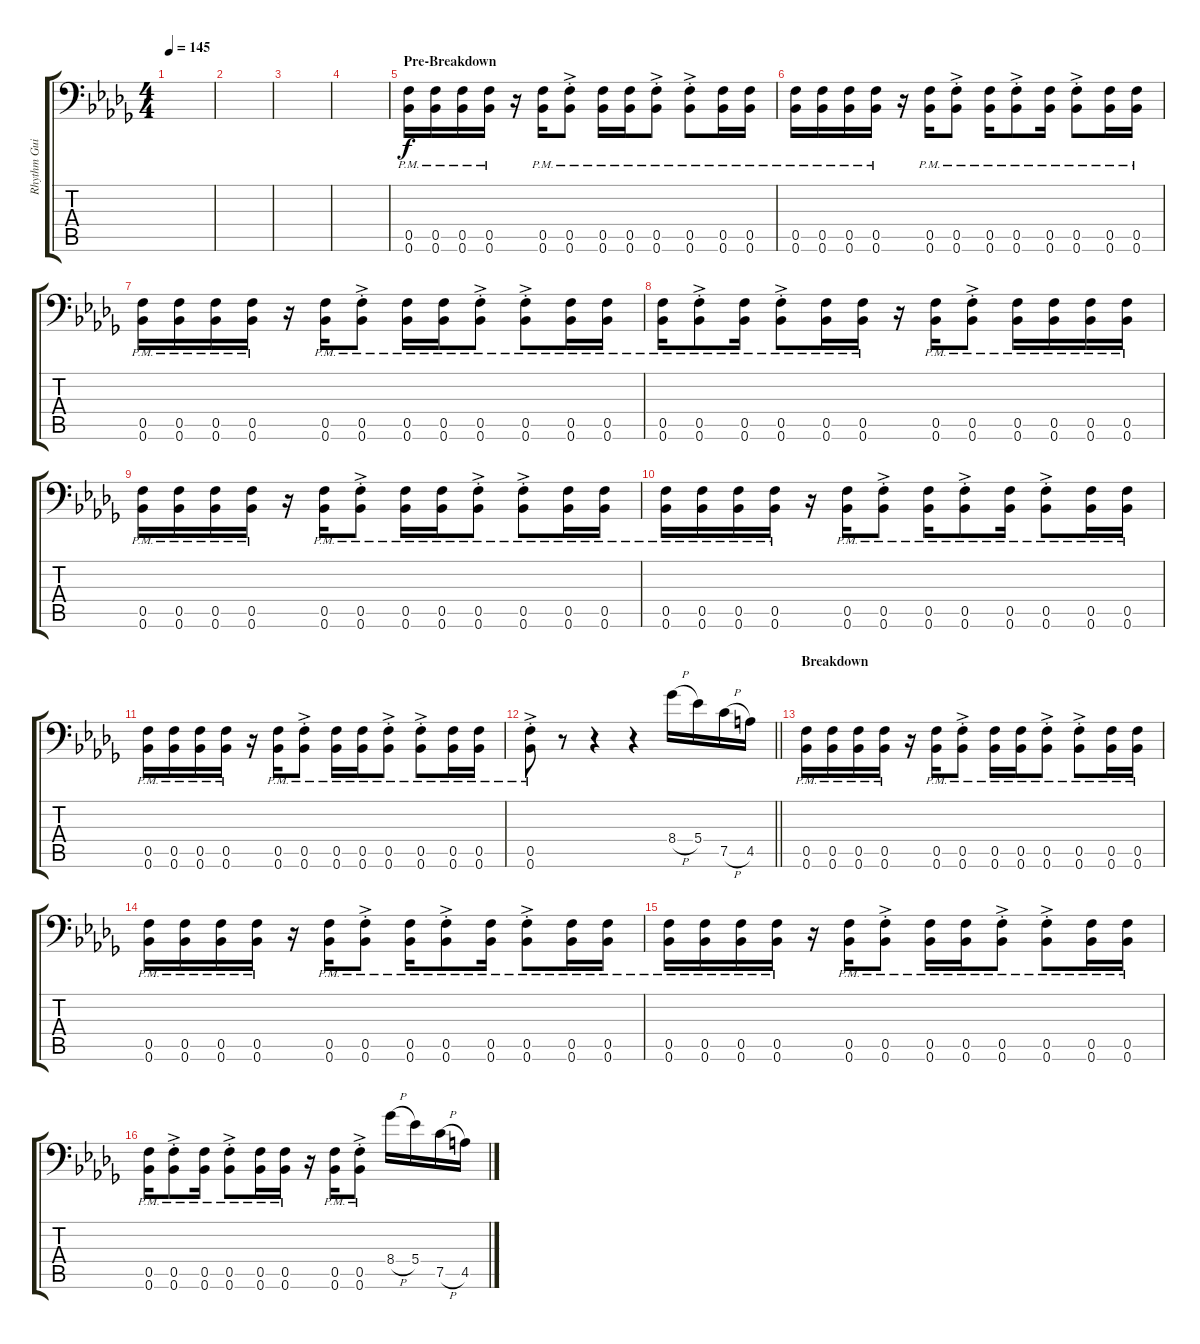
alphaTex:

\track ("Rhythm Guitar Right" "Rhythm Gui") {instrument distortionguitar}
\staff {score tabs}
\tuning (C4 G3 Eb3 Bb2 F2 Bb1) {hide}
\ts (4 4)
\tempo 145
\clef f4
\ks bbminor
|
|
|
|
\section ("" "Pre-Breakdown")
(0.5{pm} 0.6{pm}).16 (0.5{pm} 0.6{pm}).16 (0.5{pm} 0.6{pm}).16 (0.5{pm} 0.6{pm}).16 r.16 (0.5{pm} 0.6{pm}).16 (0.5{ac pm st} 0.6{ac pm st}).8 (0.5{pm} 0.6{pm}).16 (0.5{pm} 0.6{pm}).16 (0.5{ac pm st} 0.6{ac pm st}).8 (0.5{ac pm st} 0.6{ac pm st}).8 (0.5{pm} 0.6{pm}).16 (0.5{pm} 0.6{pm}).16 |
(0.5{pm} 0.6{pm}).16 (0.5{pm} 0.6{pm}).16 (0.5{pm} 0.6{pm}).16 (0.5{pm} 0.6{pm}).16 r.16 (0.5{pm} 0.6{pm}).16 (0.5{ac pm st} 0.6{ac pm st}).8 (0.5{pm} 0.6{pm}).16 (0.5{ac pm st} 0.6{ac pm st}).8 (0.5{pm} 0.6{pm}).16 (0.5{ac pm st} 0.6{ac pm st}).8 (0.5{pm} 0.6{pm}).16 (0.5{pm} 0.6{pm}).16 |
(0.5{pm} 0.6{pm}).16 (0.5{pm} 0.6{pm}).16 (0.5{pm} 0.6{pm}).16 (0.5{pm} 0.6{pm}).16 r.16 (0.5{pm} 0.6{pm}).16 (0.5{ac pm st} 0.6{ac pm st}).8 (0.5{pm} 0.6{pm}).16 (0.5{pm} 0.6{pm}).16 (0.5{ac pm st} 0.6{ac pm st}).8 (0.5{ac pm st} 0.6{ac pm st}).8 (0.5{pm} 0.6{pm}).16 (0.5{pm} 0.6{pm}).16 |
(0.5{pm} 0.6{pm}).16 (0.5{ac pm st} 0.6{ac pm st}).8 (0.5{pm} 0.6{pm}).16 (0.5{ac pm st} 0.6{ac pm st}).8 (0.5{pm} 0.6{pm}).16 (0.5{pm} 0.6{pm}).16 r.16 (0.5{pm} 0.6{pm}).16 (0.5{ac pm st} 0.6{ac pm st}).8 (0.5{pm} 0.6{pm}).16 (0.5{pm} 0.6{pm}).16 (0.5{pm} 0.6{pm}).16 (0.5{pm} 0.6{pm}).16 |
(0.5{pm} 0.6{pm}).16 (0.5{pm} 0.6{pm}).16 (0.5{pm} 0.6{pm}).16 (0.5{pm} 0.6{pm}).16 r.16 (0.5{pm} 0.6{pm}).16 (0.5{ac pm st} 0.6{ac pm st}).8 (0.5{pm} 0.6{pm}).16 (0.5{pm} 0.6{pm}).16 (0.5{ac pm st} 0.6{ac pm st}).8 (0.5{ac pm st} 0.6{ac pm st}).8 (0.5{pm} 0.6{pm}).16 (0.5{pm} 0.6{pm}).16 |
(0.5{pm} 0.6{pm}).16 (0.5{pm} 0.6{pm}).16 (0.5{pm} 0.6{pm}).16 (0.5{pm} 0.6{pm}).16 r.16 (0.5{pm} 0.6{pm}).16 (0.5{ac pm st} 0.6{ac pm st}).8 (0.5{pm} 0.6{pm}).16 (0.5{ac pm st} 0.6{ac pm st}).8 (0.5{pm} 0.6{pm}).16 (0.5{ac pm st} 0.6{ac pm st}).8 (0.5{pm} 0.6{pm}).16 (0.5{pm} 0.6{pm}).16 |
(0.5{pm} 0.6{pm}).16 (0.5{pm} 0.6{pm}).16 (0.5{pm} 0.6{pm}).16 (0.5{pm} 0.6{pm}).16 r.16 (0.5{pm} 0.6{pm}).16 (0.5{ac pm st} 0.6{ac pm st}).8 (0.5{pm} 0.6{pm}).16 (0.5{pm} 0.6{pm}).16 (0.5{ac pm st} 0.6{ac pm st}).8 (0.5{ac pm st} 0.6{ac pm st}).8 (0.5{pm} 0.6{pm}).16 (0.5{pm} 0.6{pm}).16 |
\barLineRight lightlight
(0.5{ac pm st} 0.6{ac pm st}).8 r.8 r.4 r.4 8.4{h}.16 5.4.16 7.5{h}.16 4.5.16 |
\section ("" "Breakdown")
(0.5{pm} 0.6{pm}).16 (0.5{pm} 0.6{pm}).16 (0.5{pm} 0.6{pm}).16 (0.5{pm} 0.6{pm}).16 r.16 (0.5{pm} 0.6{pm}).16 (0.5{ac pm st} 0.6{ac pm st}).8 (0.5{pm} 0.6{pm}).16 (0.5{pm} 0.6{pm}).16 (0.5{ac pm st} 0.6{ac pm st}).8 (0.5{ac pm st} 0.6{ac pm st}).8 (0.5{pm} 0.6{pm}).16 (0.5{pm} 0.6{pm}).16 |
(0.5{pm} 0.6{pm}).16 (0.5{pm} 0.6{pm}).16 (0.5{pm} 0.6{pm}).16 (0.5{pm} 0.6{pm}).16 r.16 (0.5{pm} 0.6{pm}).16 (0.5{ac pm st} 0.6{ac pm st}).8 (0.5{pm} 0.6{pm}).16 (0.5{ac pm st} 0.6{ac pm st}).8 (0.5{pm} 0.6{pm}).16 (0.5{ac pm st} 0.6{ac pm st}).8 (0.5{pm} 0.6{pm}).16 (0.5{pm} 0.6{pm}).16 |
(0.5{pm} 0.6{pm}).16 (0.5{pm} 0.6{pm}).16 (0.5{pm} 0.6{pm}).16 (0.5{pm} 0.6{pm}).16 r.16 (0.5{pm} 0.6{pm}).16 (0.5{ac pm st} 0.6{ac pm st}).8 (0.5{pm} 0.6{pm}).16 (0.5{pm} 0.6{pm}).16 (0.5{ac pm st} 0.6{ac pm st}).8 (0.5{ac pm st} 0.6{ac pm st}).8 (0.5{pm} 0.6{pm}).16 (0.5{pm} 0.6{pm}).16 |
(0.5{pm} 0.6{pm}).16 (0.5{ac pm st} 0.6{ac pm st}).8 (0.5{pm} 0.6{pm}).16 (0.5{ac pm st} 0.6{ac pm st}).8 (0.5{pm} 0.6{pm}).16 (0.5{pm} 0.6{pm}).16 r.16 (0.5{pm} 0.6{pm}).16 (0.5{ac pm st} 0.6{ac pm st}).8 8.4{h}.16 5.4.16 7.5{h}.16 4.5.16
